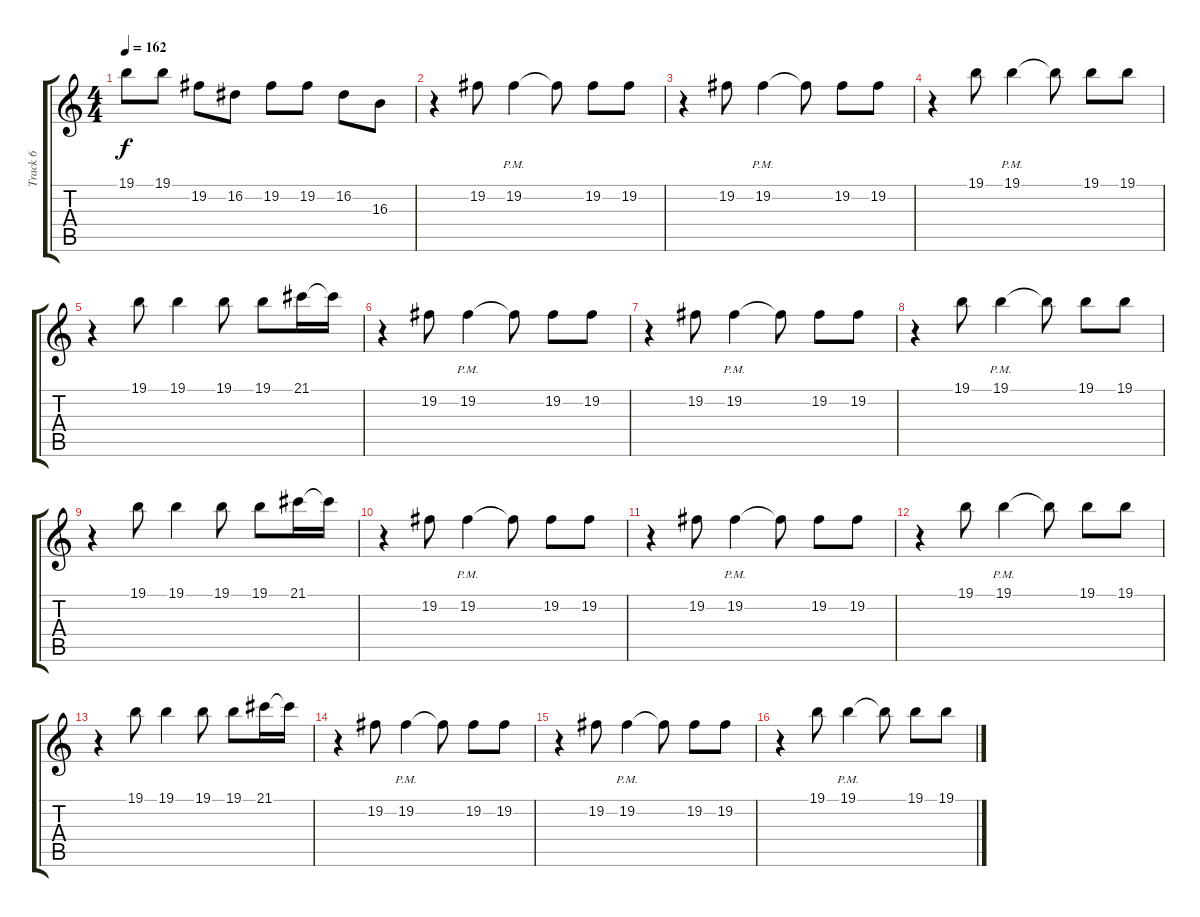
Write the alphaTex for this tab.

\track ("Track 6" "Track 6") {instrument choiraahs}
\staff {score tabs}
\tuning (E4 B3 G3 D3 A2 E2) {hide}
\ts (4 4)
\tempo 162
\clef g2
\ks c
19.1.8{dy f} 19.1.8 19.2.8 16.2.8 19.2.8 19.2.8 16.2.8 16.3.8 |
r.4 19.2.8 19.2{pm}.4 19.2{t}.8 19.2.8 19.2.8 |
r.4 19.2.8 19.2{pm}.4 19.2{t}.8 19.2.8 19.2.8 |
r.4 19.1.8 19.1{pm}.4 19.1{t}.8 19.1.8 19.1.8 |
r.4 19.1.8 19.1.4 19.1.8 19.1.8 21.1.16 21.1{t}.16 |
r.4 19.2.8 19.2{pm}.4 19.2{t}.8 19.2.8 19.2.8 |
r.4 19.2.8 19.2{pm}.4 19.2{t}.8 19.2.8 19.2.8 |
r.4 19.1.8 19.1{pm}.4 19.1{t}.8 19.1.8 19.1.8 |
r.4 19.1.8 19.1.4 19.1.8 19.1.8 21.1.16 21.1{t}.16 |
r.4 19.2.8 19.2{pm}.4 19.2{t}.8 19.2.8 19.2.8 |
r.4 19.2.8 19.2{pm}.4 19.2{t}.8 19.2.8 19.2.8 |
r.4 19.1.8 19.1{pm}.4 19.1{t}.8 19.1.8 19.1.8 |
r.4 19.1.8 19.1.4 19.1.8 19.1.8 21.1.16 21.1{t}.16 |
r.4 19.2.8 19.2{pm}.4 19.2{t}.8 19.2.8 19.2.8 |
r.4 19.2.8 19.2{pm}.4 19.2{t}.8 19.2.8 19.2.8 |
r.4 19.1.8 19.1{pm}.4 19.1{t}.8 19.1.8 19.1.8
